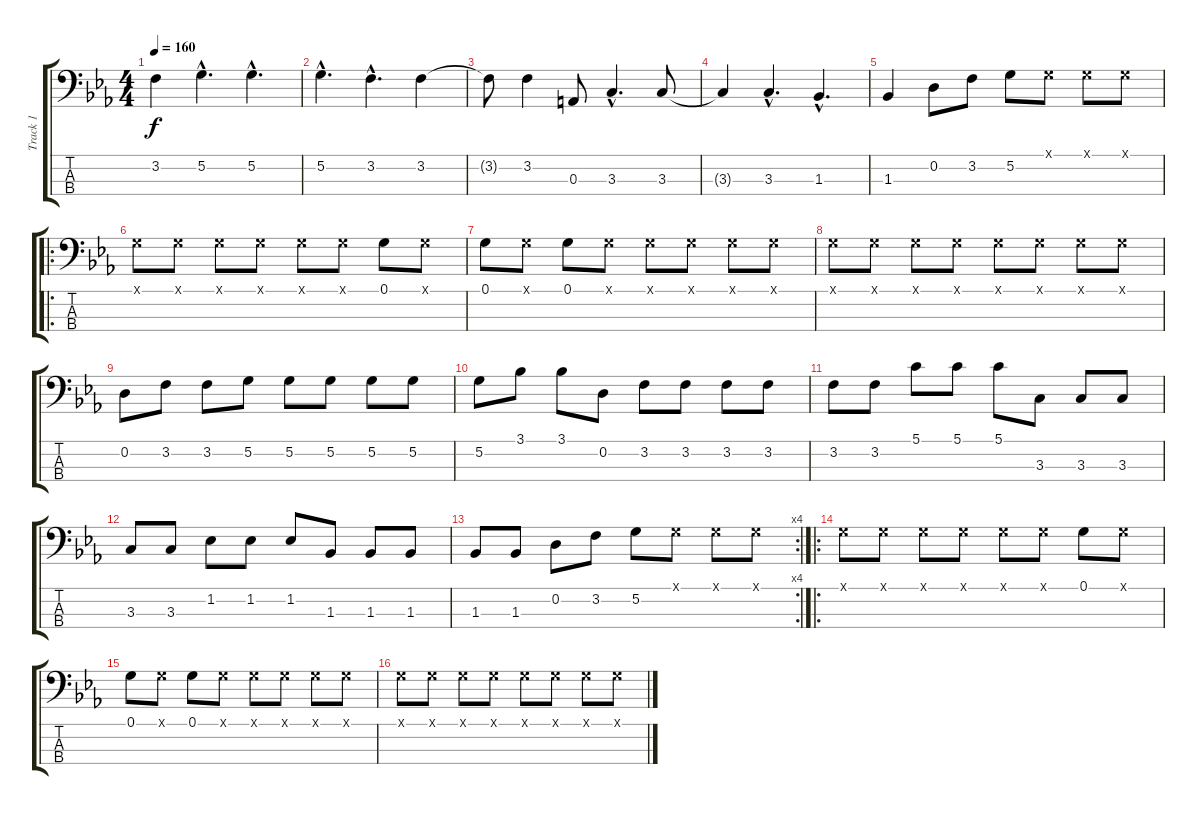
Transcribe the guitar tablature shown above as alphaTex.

\track ("Track 1" "Track 1") {instrument distortionguitar}
\staff {score tabs}
\tuning (G2 D2 A1 E1) {hide}
\ts (4 4)
\tempo 160
\clef f4
\ks eb
3.2.4{dy f instrument distortionguitar} 5.2{hac}.4{d} 5.2{hac}.4{d} |
5.2{hac}.4{d} 3.2{hac}.4{d} 3.2.4 |
3.2{t}.8 3.2.4 0.3.8 3.3{hac}.4{d} 3.3.8 |
3.3{t}.4 3.3{hac}.4{d} 1.3{hac}.4{d} |
1.3.4 0.2.8 3.2.8 5.2.8 0.1{x}.8 0.1{x}.8 0.1{x}.8 |
\ro
0.1{x}.8 0.1{x}.8 0.1{x}.8 0.1{x}.8 0.1{x}.8 0.1{x}.8 0.1.8 0.1{x}.8 |
0.1.8 0.1{x}.8 0.1.8 0.1{x}.8 0.1{x}.8 0.1{x}.8 0.1{x}.8 0.1{x}.8 |
0.1{x}.8 0.1{x}.8 0.1{x}.8 0.1{x}.8 0.1{x}.8 0.1{x}.8 0.1{x}.8 0.1{x}.8 |
0.2.8 3.2.8 3.2.8 5.2.8 5.2.8 5.2.8 5.2.8 5.2.8 |
5.2.8 3.1.8 3.1.8 0.2.8 3.2.8 3.2.8 3.2.8 3.2.8 |
3.2.8 3.2.8 5.1.8 5.1.8 5.1.8 3.3.8 3.3.8 3.3.8 |
3.3.8 3.3.8 1.2.8 1.2.8 1.2.8 1.3.8 1.3.8 1.3.8 |
\rc 4
1.3.8 1.3.8 0.2.8 3.2.8 5.2.8 0.1{x}.8 0.1{x}.8 0.1{x}.8 |
\ro
0.1{x}.8 0.1{x}.8 0.1{x}.8 0.1{x}.8 0.1{x}.8 0.1{x}.8 0.1.8 0.1{x}.8 |
0.1.8 0.1{x}.8 0.1.8 0.1{x}.8 0.1{x}.8 0.1{x}.8 0.1{x}.8 0.1{x}.8 |
0.1{x}.8 0.1{x}.8 0.1{x}.8 0.1{x}.8 0.1{x}.8 0.1{x}.8 0.1{x}.8 0.1{x}.8
